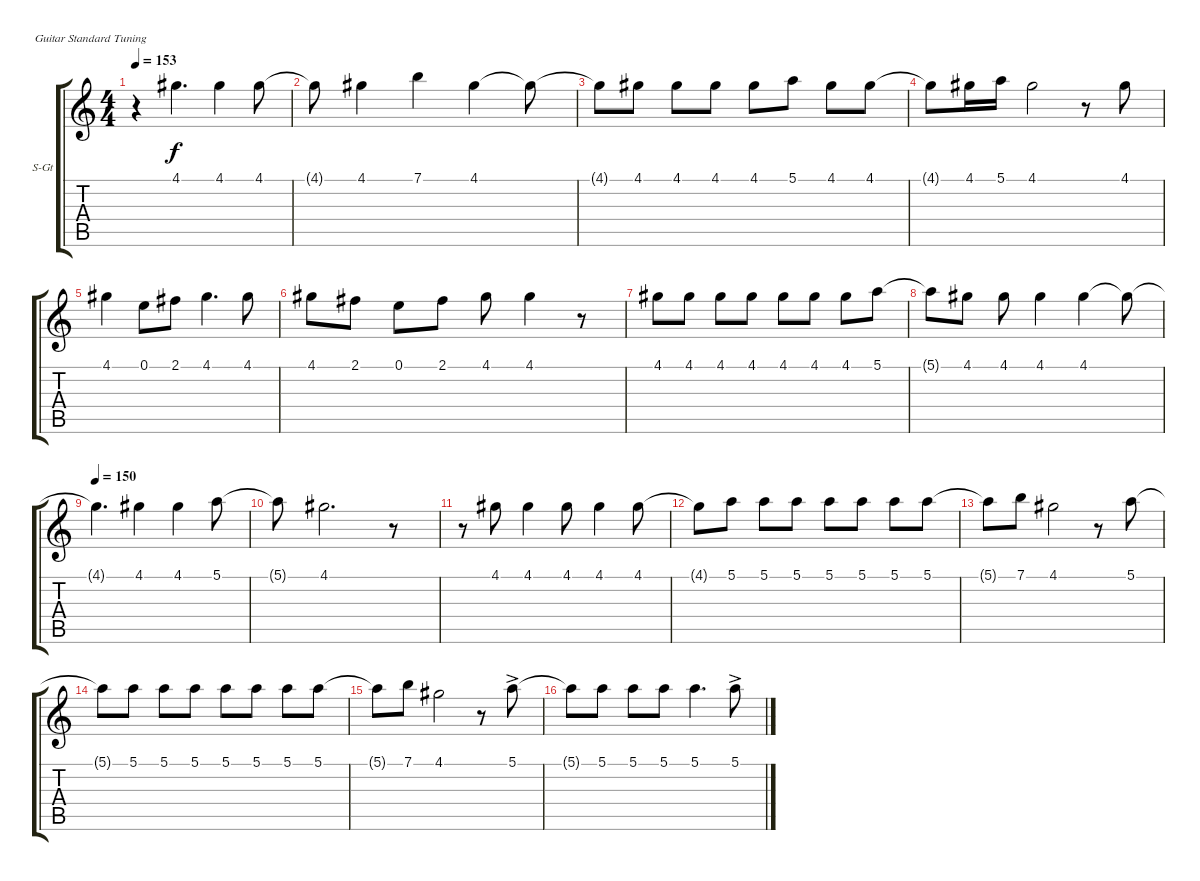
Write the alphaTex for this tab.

\bracketExtendMode groupsimilarinstruments
\firstSystemTrackNameOrientation horizontal
\otherSystemsTrackNameOrientation horizontal
\track ("vocals" "S-Gt") {instrument voiceoohs}
\staff {score tabs}
\tuning (E4 B3 G3 D3 A2 E2)
\displaytranspose 12
\ts (4 4)
\tempo 153
\clef g2
\ks c
r.4{dy f} 4.1.4{d} 4.1.4 4.1.8 |
4.1{t}.8 4.1.4 7.1.4 4.1.4 4.1{t}.8 |
4.1{t}.8 4.1.8 4.1.8 4.1.8 4.1.8 5.1.8 4.1.8 4.1.8 |
4.1{t}.8 4.1.16 5.1.16 4.1.2 r.8 4.1.8 |
4.1.4 0.1.8 2.1.8 4.1.4{d} 4.1.8 |
4.1.8 2.1.8 0.1.8 2.1.8 4.1.8 4.1.4 r.8 |
4.1.8 4.1.8 4.1.8 4.1.8 4.1.8 4.1.8 4.1.8 5.1.8 |
5.1{t}.8 4.1.8 4.1.8 4.1.4 4.1.4 4.1{t}.8 |
\tempo 150
4.1{t}.4{d} 4.1.4 4.1.4 5.1.8 |
5.1{t}.8 4.1.2{d} r.8 |
r.8 4.1.8 4.1.4 4.1.8 4.1.4 4.1.8 |
4.1{t}.8 5.1.8 5.1.8 5.1.8 5.1.8 5.1.8 5.1.8 5.1.8 |
5.1{t}.8 7.1.8 4.1.2 r.8 5.1.8 |
5.1{t}.8 5.1.8 5.1.8 5.1.8 5.1.8 5.1.8 5.1.8 5.1.8 |
5.1{t}.8 7.1.8 4.1.2 r.8 5.1{ac}.8 |
5.1{t}.8 5.1.8 5.1.8 5.1.8 5.1.4{d} 5.1{ac}.8
